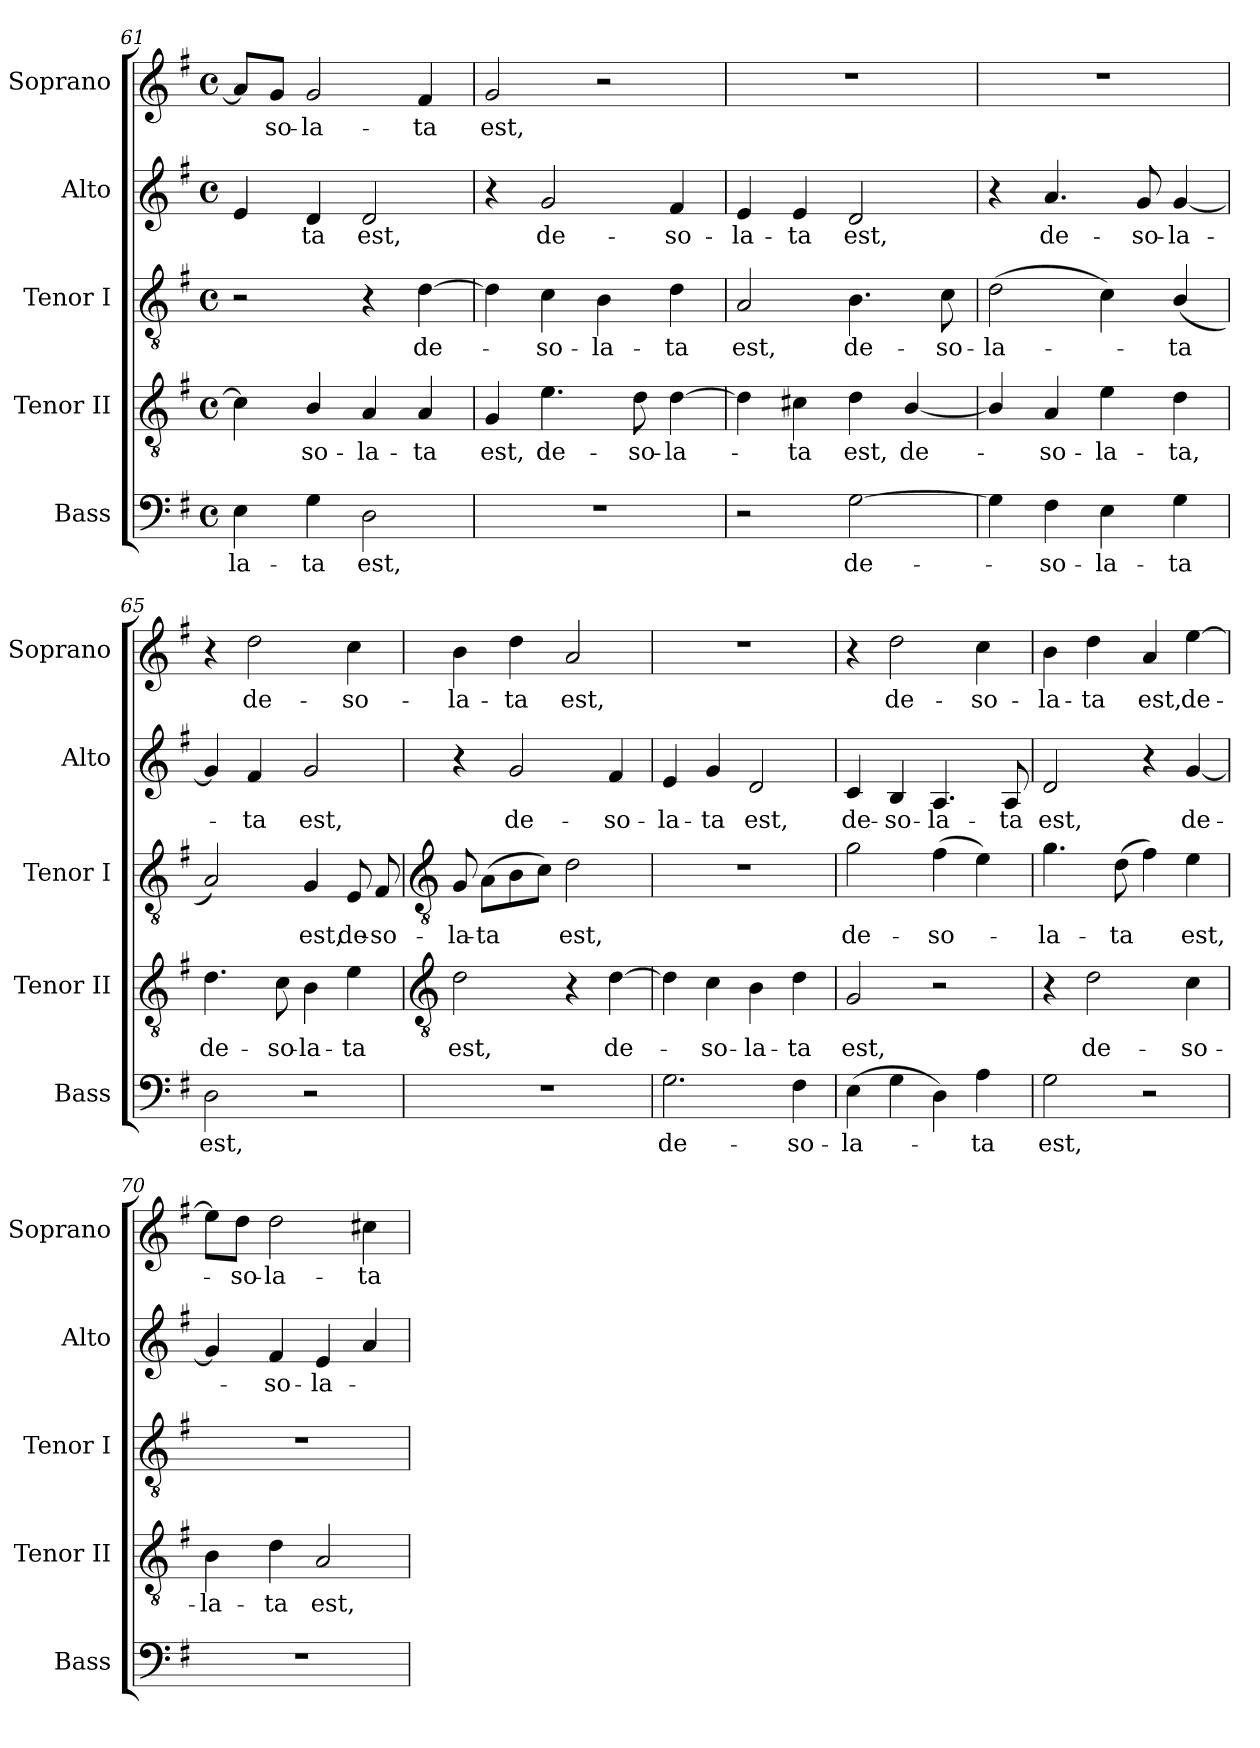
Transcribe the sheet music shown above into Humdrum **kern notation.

**kern	**text	**kern	**text	**kern	**text	**kern	**text	**kern	**text
*part5	*part5	*part4	*part4	*part3	*part3	*part2	*part2	*part1	*part1
*staff5	*staff5	*staff4	*staff4	*staff3	*staff3	*staff2	*staff2	*staff1	*staff1
*I"Bass	*	*I"Tenor II	*	*I"Tenor I	*	*I"Alto	*	*I"Soprano	*
*I'Bass	*	*I'Tenor II	*	*I'Tenor I	*	*I'Alto	*	*I'Soprano	*
*clefF4	*	*clefGv2	*	*clefGv2	*	*clefG2	*	*clefG2	*
*k[f#]	*	*k[f#]	*	*k[f#]	*	*k[f#]	*	*k[f#]	*
*G:	*	*G:	*	*G:	*	*G:	*	*G:	*
*M4/4	*	*M4/4	*	*M4/4	*	*M4/4	*	*M4/4	*
*met(c)	*	*met(c)	*	*met(c)	*	*met(c)	*	*met(c)	*
=61	=61	=61	=61	=61	=61	=61	=61	=61	=61
!	!LO:LY:b	!	!	!	!	!	!	!	!
4E	-la-	4c]	.	2r	.	4e	.	8a/L]	.
!	!	!	!	!	!	!	!	!	!LO:LY:b
.	.	.	.	.	.	.	.	8g/J	so-
!	!LO:LY:b	!	!LO:LY:b	!	!	!	!LO:LY:b	!	!LO:LY:b
4G	-ta	4B/	so-	.	.	4d	ta	2g	-la-
!	!LO:LY:b	!	!LO:LY:b	!	!	!	!LO:LY:b	!	!
2D	est,	4A	-la-	4r	.	2d	est,	.	.
!	!	!	!LO:LY:b	!	!LO:LY:b	!	!	!	!LO:LY:b
.	.	4A	-ta	[4d	de-	.	.	4f#	-ta
=62	=62	=62	=62	=62	=62	=62	=62	=62	=62
!	!	!	!LO:LY:b	!	!	!	!	!	!LO:LY:b
1r	.	4G	est,	4d]	.	4r	.	2g	est,
!	!	!	!LO:LY:b	!	!LO:LY:b	!	!LO:LY:b	!	!
.	.	4.e	de-	4c	so-	2g	de-	.	.
!	!	!	!	!	!LO:LY:b	!	!	!	!
.	.	.	.	4B	-la-	.	.	2r	.
!	!	!	!LO:LY:b	!	!	!	!	!	!
.	.	8d	-so-	.	.	.	.	.	.
!	!	!	!LO:LY:b	!	!LO:LY:b	!	!LO:LY:b	!	!
.	.	[4d	-la-	4d	-ta	4f#	-so-	.	.
=63	=63	=63	=63	=63	=63	=63	=63	=63	=63
!	!	!	!	!	!LO:LY:b	!	!LO:LY:b	!	!
2r	.	4d]	.	2A	est,	4e	-la-	1r	.
!	!	!	!LO:LY:b	!	!	!	!LO:LY:b	!	!
.	.	4c#X	ta	.	.	4e	-ta	.	.
!	!LO:LY:b	!	!LO:LY:b	!	!LO:LY:b	!	!LO:LY:b	!	!
[2G	de-	4d	est,	4.B	de-	2d	est,	.	.
!	!	!	!LO:LY:b	!	!	!	!	!	!
.	.	[4B/	de-	.	.	.	.	.	.
!	!	!	!	!	!LO:LY:b	!	!	!	!
.	.	.	.	8c	-so-	.	.	.	.
=64	=64	=64	=64	=64	=64	=64	=64	=64	=64
!	!	!	!	!	!LO:LY:b	!	!	!	!
4G]	.	4B/]	.	(>2d	-la-	4r	.	1r	.
!	!LO:LY:b	!	!LO:LY:b	!	!	!	!LO:LY:b	!	!
4F#	so-	4A	so-	.	.	4.a	de-	.	.
!	!LO:LY:b	!	!LO:LY:b	!	!	!	!	!	!
4E	-la-	4e	-la-	4c)	.	.	.	.	.
!	!	!	!	!	!	!	!LO:LY:b	!	!
.	.	.	.	.	.	8g	-so-	.	.
!	!LO:LY:b	!	!LO:LY:b	!	!LO:LY:b	!	!LO:LY:b	!	!
4G	-ta	4d	-ta,	(<4B/	ta	[4g	-la-	.	.
=65	=65	=65	=65	=65	=65	=65	=65	=65	=65
!	!LO:LY:b	!	!LO:LY:b	!	!	!	!	!	!
2D	est,	4.d	de-	2A)	.	4g]	.	4r	.
!	!	!	!	!	!	!	!LO:LY:b	!	!LO:LY:b
.	.	.	.	.	.	4f#	ta	2dd	de-
!	!	!	!LO:LY:b	!	!	!	!	!	!
.	.	8c	-so-	.	.	.	.	.	.
!	!	!	!LO:LY:b	!	!LO:LY:b	!	!LO:LY:b	!	!
2r	.	4B	-la-	4G	est,	2g	est,	.	.
!	!	!	!LO:LY:b	!	!LO:LY:b	!	!	!	!LO:LY:b
.	.	4e	-ta	8E	de-	.	.	4cc	-so-
!	!	!	!	!	!LO:LY:b	!	!	!	!
.	.	.	.	8F#	-so-	.	.	.	.
!!LO:LB:g=z
=66	=66	=66	=66	=66	=66	=66	=66	=66	=66
*	*	*clefGv2	*	*clefGv2	*	*	*	*	*
!	!	!	!LO:LY:b	!	!LO:LY:b	!	!	!	!LO:LY:b
1r	.	2d	est,	8G	-la-	4r	.	4b	-la-
!	!	!	!	!	!LO:LY:b	!	!	!	!
.	.	.	.	(>8AL	-ta	.	.	.	.
!	!	!	!	!	!	!	!LO:LY:b	!	!LO:LY:b
.	.	.	.	8B	.	2g	de-	4dd	-ta
.	.	.	.	8cJ)	.	.	.	.	.
!	!	!	!	!	!LO:LY:b	!	!	!	!LO:LY:b
.	.	4r	.	2d	est,	.	.	2a	est,
!	!	!	!LO:LY:b	!	!	!	!LO:LY:b	!	!
.	.	[4d	de-	.	.	4f#	-so-	.	.
=67	=67	=67	=67	=67	=67	=67	=67	=67	=67
!	!LO:LY:b	!	!	!	!	!	!LO:LY:b	!	!
2.G	de-	4d]	.	1r	.	4e	-la-	1r	.
!	!	!	!LO:LY:b	!	!	!	!LO:LY:b	!	!
.	.	4c	so-	.	.	4g	-ta	.	.
!	!	!	!LO:LY:b	!	!	!	!LO:LY:b	!	!
.	.	4B	-la-	.	.	2d	est,	.	.
!	!LO:LY:b	!	!LO:LY:b	!	!	!	!	!	!
4F#	-so-	4d	-ta	.	.	.	.	.	.
=68	=68	=68	=68	=68	=68	=68	=68	=68	=68
!	!LO:LY:b	!	!LO:LY:b	!	!LO:LY:b	!	!LO:LY:b	!	!
(>4E	-la-	2G	est,	2g	de-	4c	de-	4r	.
!	!	!	!	!	!	!	!LO:LY:b	!	!LO:LY:b
4G	.	.	.	.	.	4B	-so-	2dd	de-
!	!	!	!	!	!LO:LY:b	!	!LO:LY:b	!	!
4D)	.	2r	.	(>4f#	-so-	4.A	-la-	.	.
!	!LO:LY:b	!	!	!	!	!	!	!	!LO:LY:b
4A	ta	.	.	4e)	.	.	.	4cc	-so-
!	!	!	!	!	!	!	!LO:LY:b	!	!
.	.	.	.	.	.	8A	-ta	.	.
=69	=69	=69	=69	=69	=69	=69	=69	=69	=69
!	!LO:LY:b	!	!	!	!LO:LY:b	!	!LO:LY:b	!	!LO:LY:b
2G	est,	4r	.	4.g	la-	2d	est,	4b	-la-
!	!	!	!LO:LY:b	!	!	!	!	!	!LO:LY:b
.	.	2d	de-	.	.	.	.	4dd	-ta
!	!	!	!	!	!LO:LY:b	!	!	!	!
.	.	.	.	(>8d	-ta	.	.	.	.
!	!	!	!	!	!	!	!	!	!LO:LY:b
2r	.	.	.	4f#)	.	4r	.	4a	est,
!	!	!	!LO:LY:b	!	!LO:LY:b	!	!LO:LY:b	!	!LO:LY:b
.	.	4c	-so-	4e	est,	[4g	de-	[4ee	de-
=70	=70	=70	=70	=70	=70	=70	=70	=70	=70
!	!	!	!LO:LY:b	!	!	!	!	!	!
1r	.	4B	-la-	1r	.	4g]	.	8ee\L]	.
!	!	!	!	!	!	!	!	!	!LO:LY:b
.	.	.	.	.	.	.	.	8dd\J	so-
!	!	!	!LO:LY:b	!	!	!	!LO:LY:b	!	!LO:LY:b
.	.	4d	-ta	.	.	4f#	so-	2dd	-la-
!	!	!	!LO:LY:b	!	!	!	!LO:LY:b	!	!
.	.	2A	est,	.	.	4e	-la-	.	.
!	!	!	!	!	!	!	!	!	!LO:LY:b
.	.	.	.	.	.	4a	.	4cc#X	-ta
=	=	=	=	=	=	=	=	=	=
*-	*-	*-	*-	*-	*-	*-	*-	*-	*-
